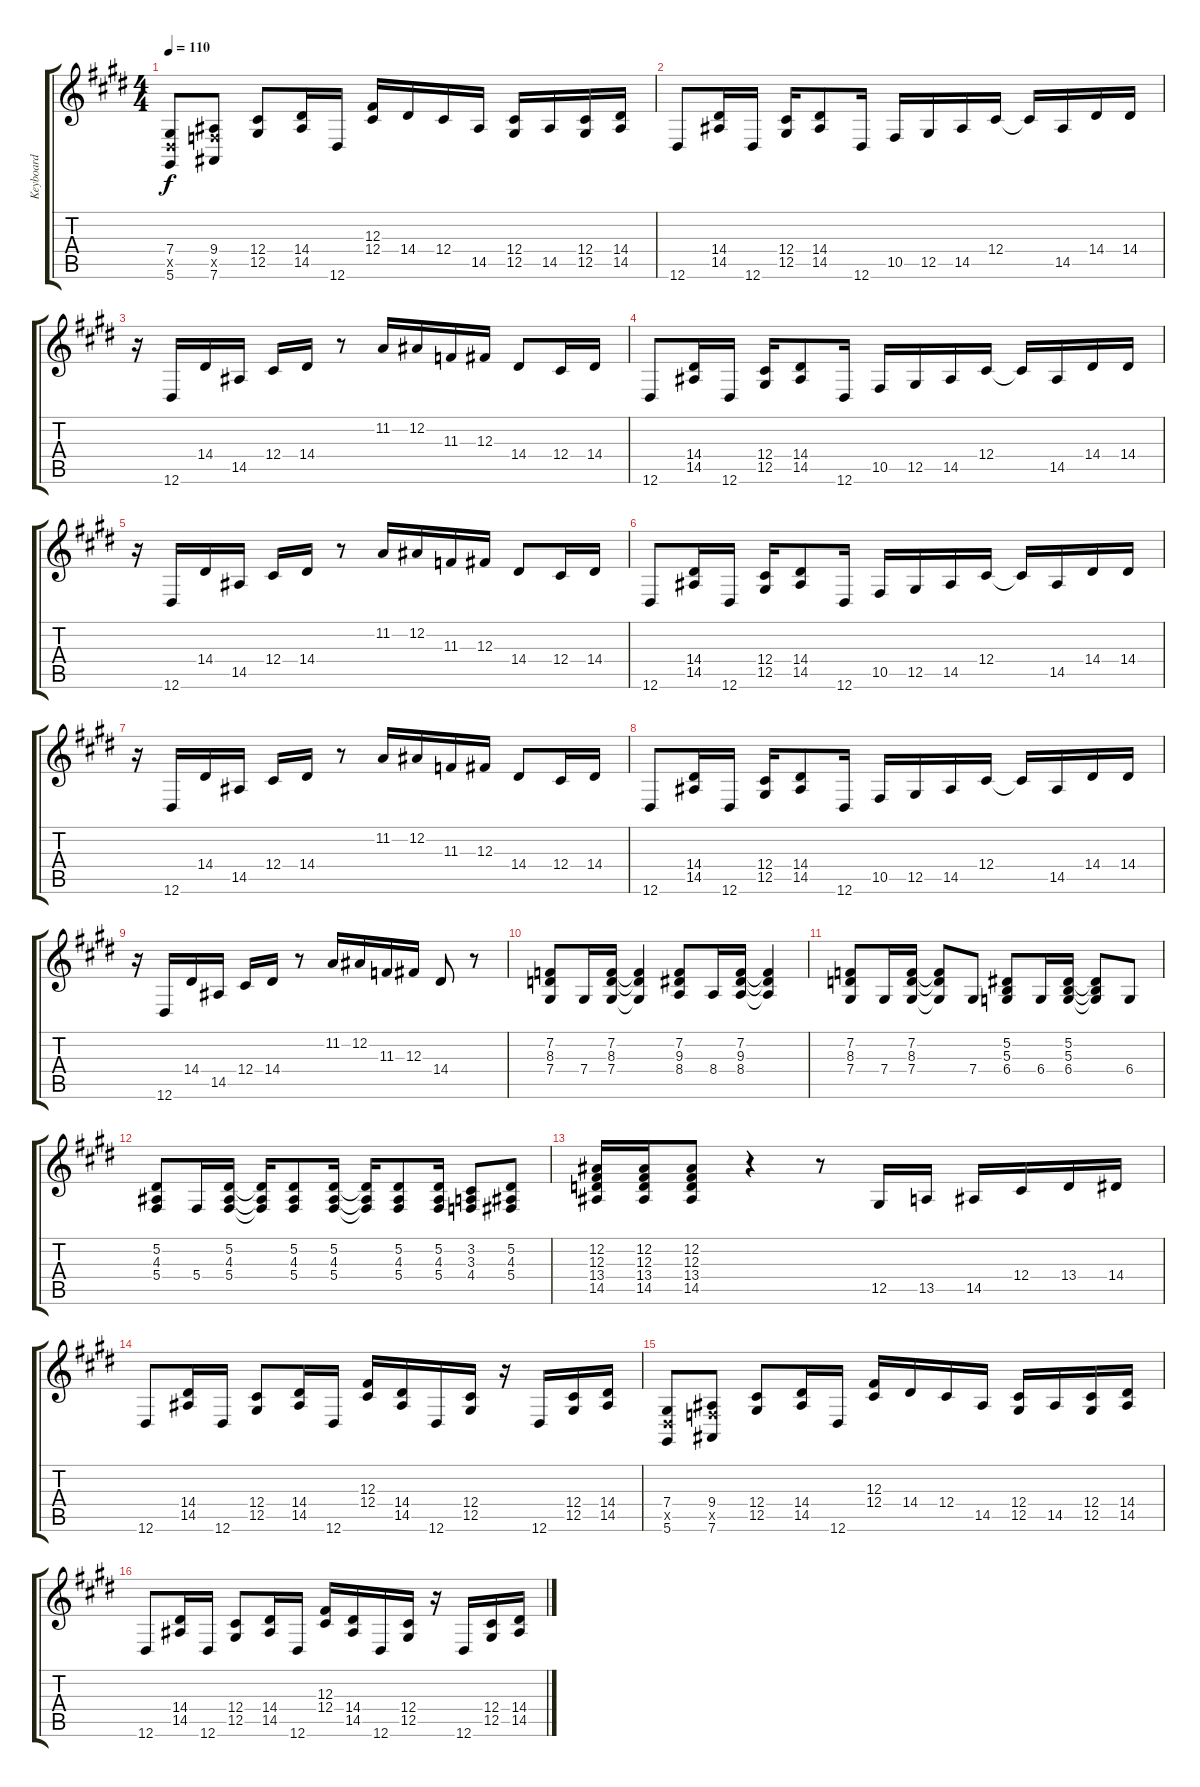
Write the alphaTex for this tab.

\track ("Keyboard" "Keyboard") {instrument drawbarorgan}
\staff {score tabs}
\tuning (Eb4 Bb3 Gb3 Db3 Ab2 Eb2) {hide}
\ts (4 4)
\tempo 110
\clef g2
\ks e
(7.4 7.5{x} 5.6).8{dy f} (9.4 9.5{x} 7.6).8 (12.4 12.5).8 (14.4 14.5).16 12.6.16 (12.3 12.4).16 14.4.16 12.4.16 14.5.16 (12.4 12.5).16 14.5.16 (12.4 12.5).16 (14.4 14.5).16 |
12.6.8 (14.4 14.5).16 12.6.16 (12.4 12.5).16 (14.4 14.5).8 12.6.16 10.5.16 12.5.16 14.5.16 12.4.16 12.4{t}.16 14.5.16 14.4.16 14.4.16 |
r.16 12.6.16 14.4.16 14.5.16 12.4.16 14.4.16 r.8 11.2.16 12.2.16 11.3.16 12.3.16 14.4.8 12.4.16 14.4.16 |
12.6.8 (14.4 14.5).16 12.6.16 (12.4 12.5).16 (14.4 14.5).8 12.6.16 10.5.16 12.5.16 14.5.16 12.4.16 12.4{t}.16 14.5.16 14.4.16 14.4.16 |
r.16 12.6.16 14.4.16 14.5.16 12.4.16 14.4.16 r.8 11.2.16 12.2.16 11.3.16 12.3.16 14.4.8 12.4.16 14.4.16 |
12.6.8 (14.4 14.5).16 12.6.16 (12.4 12.5).16 (14.4 14.5).8 12.6.16 10.5.16 12.5.16 14.5.16 12.4.16 12.4{t}.16 14.5.16 14.4.16 14.4.16 |
r.16 12.6.16 14.4.16 14.5.16 12.4.16 14.4.16 r.8 11.2.16 12.2.16 11.3.16 12.3.16 14.4.8 12.4.16 14.4.16 |
12.6.8 (14.4 14.5).16 12.6.16 (12.4 12.5).16 (14.4 14.5).8 12.6.16 10.5.16 12.5.16 14.5.16 12.4.16 12.4{t}.16 14.5.16 14.4.16 14.4.16 |
r.16 12.6.16 14.4.16 14.5.16 12.4.16 14.4.16 r.8 11.2.16 12.2.16 11.3.16 12.3.16 14.4.8 r.8 |
(7.2 8.3 7.4).8 7.4.16 (7.2 8.3 7.4).16 (7.2{t} 8.3{t} 7.4{t}).4 (7.2 9.3 8.4).8 8.4.16 (7.2 9.3 8.4).16 (7.2{t} 9.3{t} 8.4{t}).4 |
(7.2 8.3 7.4).8 7.4.16 (7.2 8.3 7.4).16 (7.2{t} 8.3{t} 7.4{t}).8 7.4.8 (5.2 5.3 6.4).8 6.4.16 (5.2 5.3 6.4).16 (5.2{t} 5.3{t} 6.4{t}).8 6.4.8 |
(5.2 4.3 5.4).8 5.4.16 (5.2 4.3 5.4).16 (5.2{t} 4.3{t} 5.4{t}).16 (5.2 4.3 5.4).8 (5.2 4.3 5.4).16 (5.2{t} 4.3{t} 5.4{t}).16 (5.2 4.3 5.4).8 (5.2 4.3 5.4).16 (3.2 3.3 4.4).8 (5.2 4.3 5.4).8 |
(12.2 12.3 13.4 14.5).16 (12.2 12.3 13.4 14.5).16 (12.2 12.3 13.4 14.5).8 r.4 r.8 12.5.16 13.5.16 14.5.16 12.4.16 13.4.16 14.4.16 |
12.6.8 (14.4 14.5).16 12.6.16 (12.4 12.5).8 (14.4 14.5).16 12.6.16 (12.3 12.4).16 (14.4 14.5).16 12.6.16 (12.4 12.5).16 r.16 12.6.16 (12.4 12.5).16 (14.4 14.5).16 |
(7.4 7.5{x} 5.6).8 (9.4 9.5{x} 7.6).8 (12.4 12.5).8 (14.4 14.5).16 12.6.16 (12.3 12.4).16 14.4.16 12.4.16 14.5.16 (12.4 12.5).16 14.5.16 (12.4 12.5).16 (14.4 14.5).16 |
12.6.8 (14.4 14.5).16 12.6.16 (12.4 12.5).8 (14.4 14.5).16 12.6.16 (12.3 12.4).16 (14.4 14.5).16 12.6.16 (12.4 12.5).16 r.16 12.6.16 (12.4 12.5).16 (14.4 14.5).16
